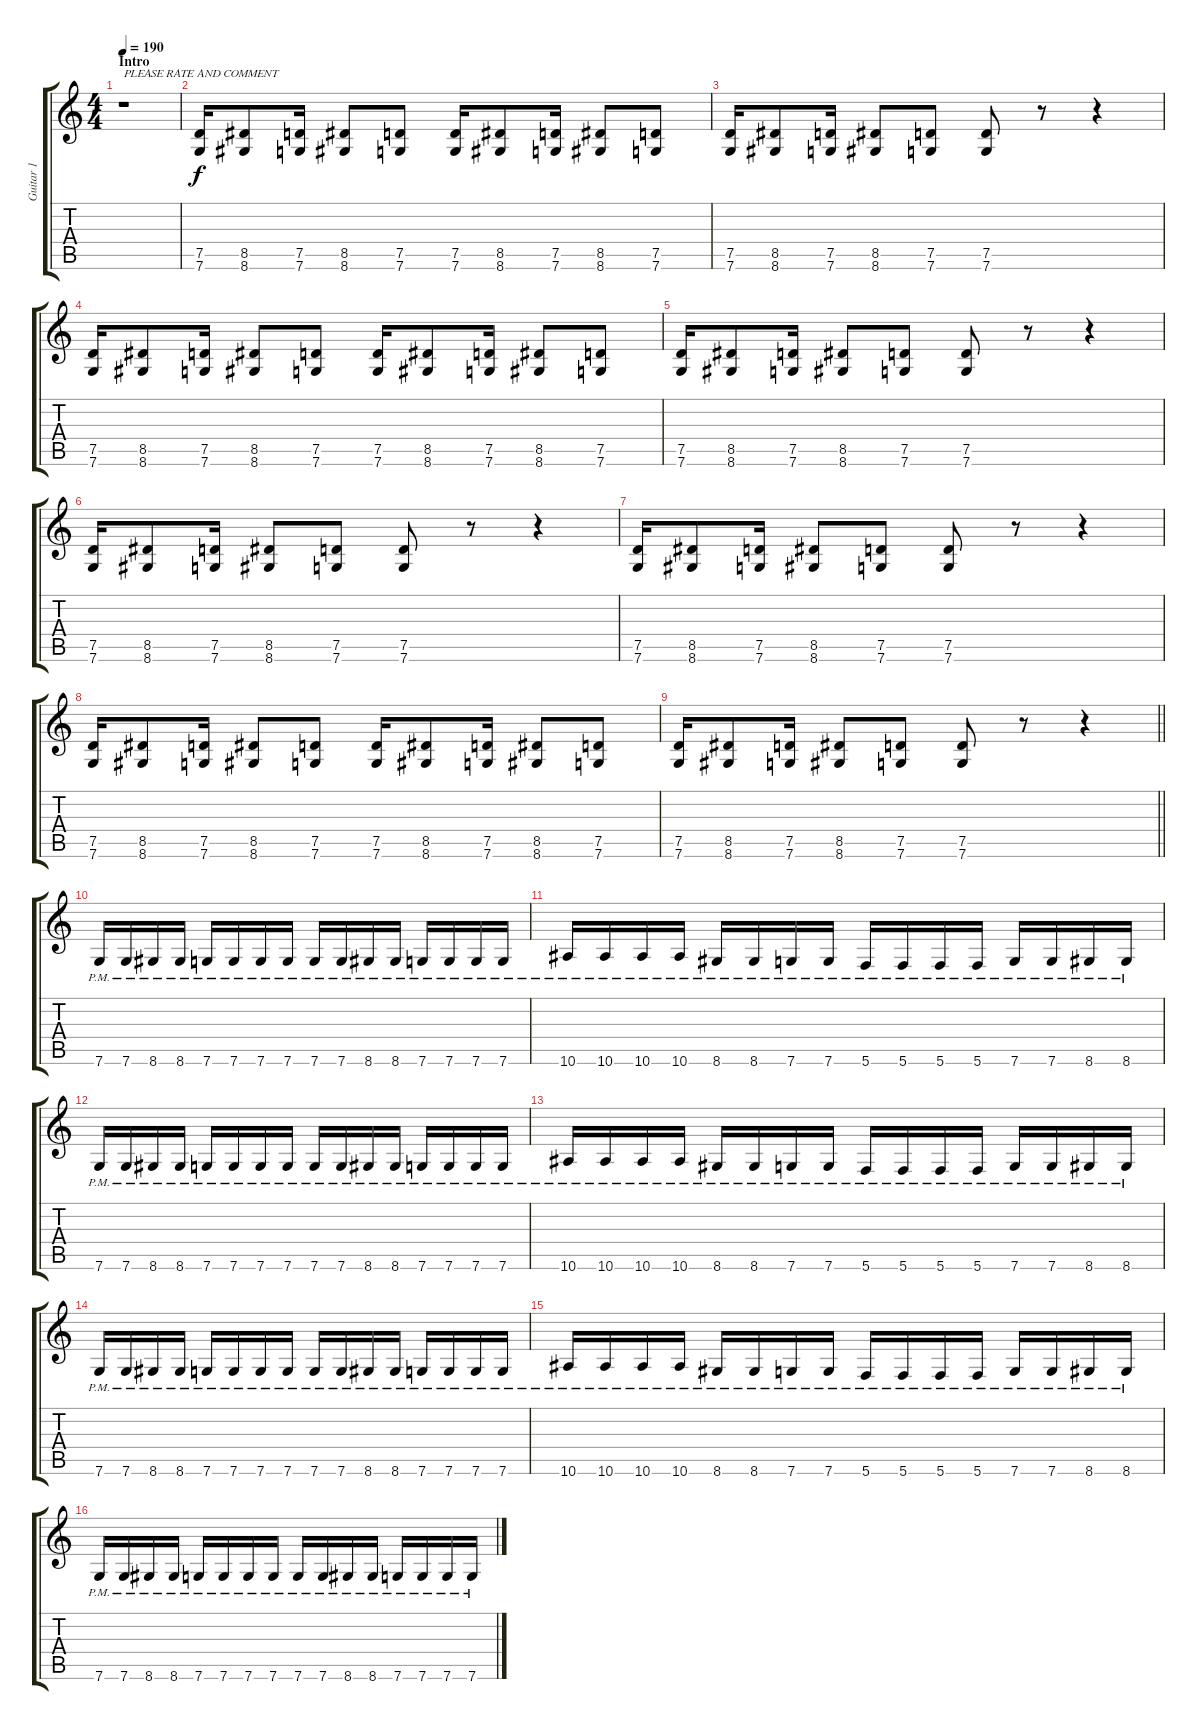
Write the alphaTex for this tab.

\track ("Guitar 1" "Guitar 1") {instrument distortionguitar}
\staff {score tabs}
\tuning (D4 A3 F3 C3 G2 C2) {hide}
\ts (4 4)
\section ("" "Intro")
\tempo 190
\clef g2
\ks c
r.1{txt "PLEASE RATE AND COMMENT" dy f instrument distortionguitar} |
(7.5 7.6).16 (8.5 8.6).8 (7.5 7.6).16 (8.5 8.6).8 (7.5 7.6).8 (7.5 7.6).16 (8.5 8.6).8 (7.5 7.6).16 (8.5 8.6).8 (7.5 7.6).8 |
(7.5 7.6).16 (8.5 8.6).8 (7.5 7.6).16 (8.5 8.6).8 (7.5 7.6).8 (7.5 7.6).8 r.8 r.4 |
(7.5 7.6).16 (8.5 8.6).8 (7.5 7.6).16 (8.5 8.6).8 (7.5 7.6).8 (7.5 7.6).16 (8.5 8.6).8 (7.5 7.6).16 (8.5 8.6).8 (7.5 7.6).8 |
(7.5 7.6).16 (8.5 8.6).8 (7.5 7.6).16 (8.5 8.6).8 (7.5 7.6).8 (7.5 7.6).8 r.8 r.4 |
(7.5 7.6).16 (8.5 8.6).8 (7.5 7.6).16 (8.5 8.6).8 (7.5 7.6).8 (7.5 7.6).8 r.8 r.4 |
(7.5 7.6).16 (8.5 8.6).8 (7.5 7.6).16 (8.5 8.6).8 (7.5 7.6).8 (7.5 7.6).8 r.8 r.4 |
(7.5 7.6).16 (8.5 8.6).8 (7.5 7.6).16 (8.5 8.6).8 (7.5 7.6).8 (7.5 7.6).16 (8.5 8.6).8 (7.5 7.6).16 (8.5 8.6).8 (7.5 7.6).8 |
\barLineRight lightlight
(7.5 7.6).16 (8.5 8.6).8 (7.5 7.6).16 (8.5 8.6).8 (7.5 7.6).8 (7.5 7.6).8 r.8 r.4 |
\section ("" "")
7.6{pm}.16 7.6{pm}.16 8.6{pm}.16 8.6{pm}.16 7.6{pm}.16 7.6{pm}.16 7.6{pm}.16 7.6{pm}.16 7.6{pm}.16 7.6{pm}.16 8.6{pm}.16 8.6{pm}.16 7.6{pm}.16 7.6{pm}.16 7.6{pm}.16 7.6{pm}.16 |
10.6{pm}.16 10.6{pm}.16 10.6{pm}.16 10.6{pm}.16 8.6{pm}.16 8.6{pm}.16 7.6{pm}.16 7.6{pm}.16 5.6{pm}.16 5.6{pm}.16 5.6{pm}.16 5.6{pm}.16 7.6{pm}.16 7.6{pm}.16 8.6{pm}.16 8.6{pm}.16 |
7.6{pm}.16 7.6{pm}.16 8.6{pm}.16 8.6{pm}.16 7.6{pm}.16 7.6{pm}.16 7.6{pm}.16 7.6{pm}.16 7.6{pm}.16 7.6{pm}.16 8.6{pm}.16 8.6{pm}.16 7.6{pm}.16 7.6{pm}.16 7.6{pm}.16 7.6{pm}.16 |
10.6{pm}.16 10.6{pm}.16 10.6{pm}.16 10.6{pm}.16 8.6{pm}.16 8.6{pm}.16 7.6{pm}.16 7.6{pm}.16 5.6{pm}.16 5.6{pm}.16 5.6{pm}.16 5.6{pm}.16 7.6{pm}.16 7.6{pm}.16 8.6{pm}.16 8.6{pm}.16 |
7.6{pm}.16 7.6{pm}.16 8.6{pm}.16 8.6{pm}.16 7.6{pm}.16 7.6{pm}.16 7.6{pm}.16 7.6{pm}.16 7.6{pm}.16 7.6{pm}.16 8.6{pm}.16 8.6{pm}.16 7.6{pm}.16 7.6{pm}.16 7.6{pm}.16 7.6{pm}.16 |
10.6{pm}.16 10.6{pm}.16 10.6{pm}.16 10.6{pm}.16 8.6{pm}.16 8.6{pm}.16 7.6{pm}.16 7.6{pm}.16 5.6{pm}.16 5.6{pm}.16 5.6{pm}.16 5.6{pm}.16 7.6{pm}.16 7.6{pm}.16 8.6{pm}.16 8.6{pm}.16 |
7.6{pm}.16 7.6{pm}.16 8.6{pm}.16 8.6{pm}.16 7.6{pm}.16 7.6{pm}.16 7.6{pm}.16 7.6{pm}.16 7.6{pm}.16 7.6{pm}.16 8.6{pm}.16 8.6{pm}.16 7.6{pm}.16 7.6{pm}.16 7.6{pm}.16 7.6{pm}.16
